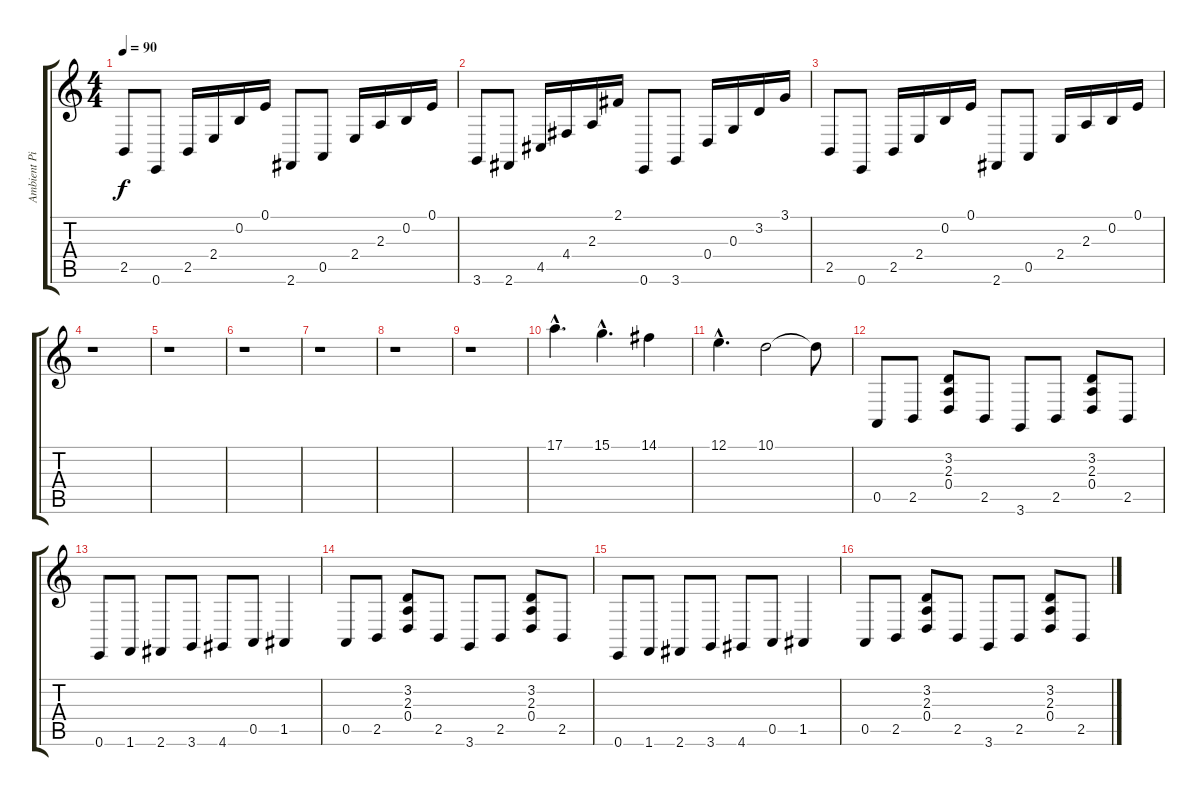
\track ("Ambient Piano" "Ambient Pi") {instrument acousticgrandpiano}
\staff {score tabs}
\tuning (E4 B3 G3 D3 A2 E2) {hide}
\ts (4 4)
\tempo 90
\clef g2
\ks c
2.5.8{dy f} 0.6.8 2.5.16 2.4.16 0.2.16 0.1.16 2.6.8 0.5.8 2.4.16 2.3.16 0.2.16 0.1.16 |
3.6.8 2.6.8 4.5.16 4.4.16 2.3.16 2.1.16 0.6.8 3.6.8 0.4.16 0.3.16 3.2.16 3.1.16 |
2.5.8 0.6.8 2.5.16 2.4.16 0.2.16 0.1.16 2.6.8 0.5.8 2.4.16 2.3.16 0.2.16 0.1.16 |
r.1 |
r.1 |
r.1 |
r.1 |
r.1 |
r.1 |
17.1{hac}.4{d} 15.1{hac}.4{d} 14.1.4 |
12.1{hac}.4{d} 10.1.2 10.1{t}.8 |
0.5.8 2.5.8 (3.2 2.3 0.4).8 2.5.8 3.6.8 2.5.8 (3.2 2.3 0.4).8 2.5.8 |
0.6.8 1.6.8 2.6.8 3.6.8 4.6.8 0.5.8 1.5.4 |
0.5.8 2.5.8 (3.2 2.3 0.4).8 2.5.8 3.6.8 2.5.8 (3.2 2.3 0.4).8 2.5.8 |
0.6.8 1.6.8 2.6.8 3.6.8 4.6.8 0.5.8 1.5.4 |
0.5.8 2.5.8 (3.2 2.3 0.4).8 2.5.8 3.6.8 2.5.8 (3.2 2.3 0.4).8 2.5.8
